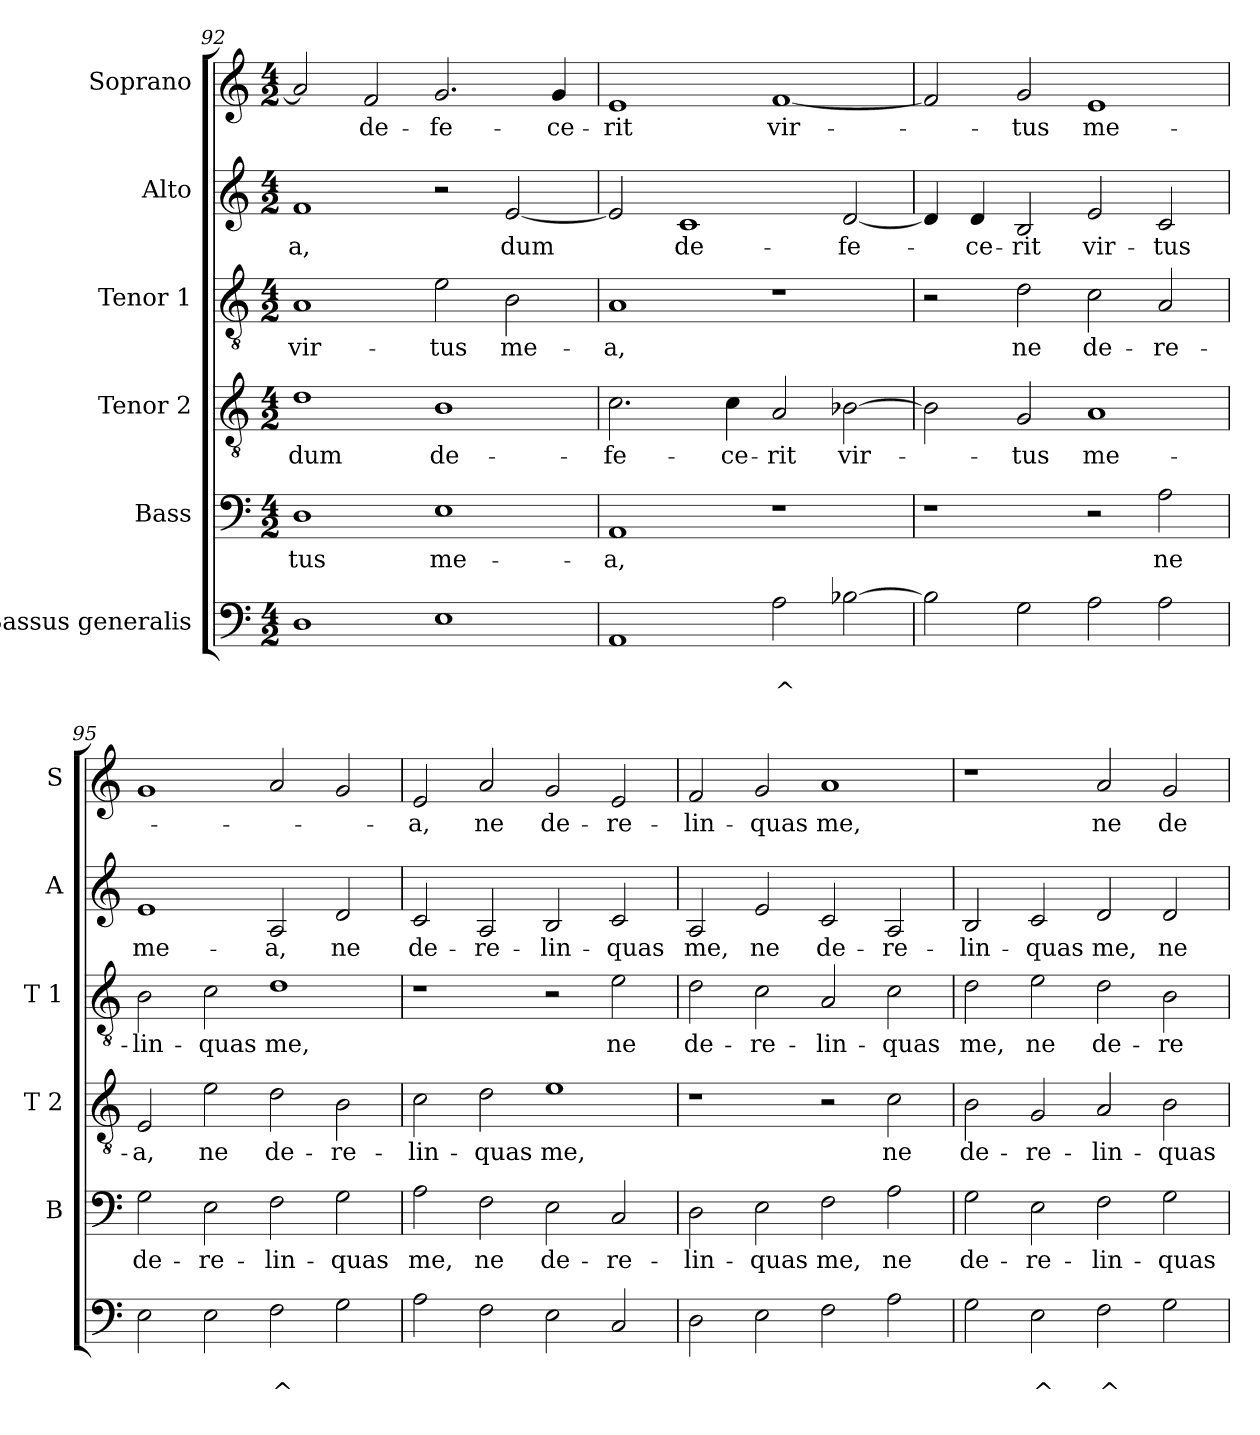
**kern	**text	**text	**kern	**text	**kern	**text	**kern	**text	**kern	**text	**kern	**text
*part6	*part6	*part6	*part5	*part5	*part4	*part4	*part3	*part3	*part2	*part2	*part1	*part1
*staff6	*staff6	*staff6	*staff5	*staff5	*staff4	*staff4	*staff3	*staff3	*staff2	*staff2	*staff1	*staff1
*I"Bassus generalis	*	*	*I"Bass	*	*I"Tenor 2	*	*I"Tenor 1	*	*I"Alto	*	*I"Soprano	*
*	*	*	*I'B	*	*I'T 2	*	*I'T 1	*	*I'A	*	*I'S	*
*clefF4	*	*	*clefF4	*	*clefGv2	*	*clefGv2	*	*clefG2	*	*clefG2	*
*k[]	*	*	*k[]	*	*k[]	*	*k[]	*	*k[]	*	*k[]	*
*C:	*	*	*C:	*	*C:	*	*C:	*	*C:	*	*C:	*
*M4/2	*	*	*M4/2	*	*M4/2	*	*M4/2	*	*M4/2	*	*M4/2	*
=92	=92	=92	=92	=92	=92	=92	=92	=92	=92	=92	=92	=92
!	!	!	!	!LO:LY:b	!	!LO:LY:b	!	!LO:LY:b	!	!LO:LY:b	!	!
1D	.	.	1D	-tus	1d	dum	1A	vir-	1f	-a,	2a/]	.
!	!	!	!	!	!	!	!	!	!	!	!	!LO:LY:b
.	.	.	.	.	.	.	.	.	.	.	2f/	de-
!	!	!	!	!LO:LY:b	!	!LO:LY:b	!	!LO:LY:b	!	!	!	!LO:LY:b
1E	.	.	1E	me-	1B	de-	2e\	-tus	2r	.	2.g/	-fe-
!	!	!	!	!	!	!	!	!LO:LY:b	!	!LO:LY:b	!	!
.	.	.	.	.	.	.	2B\	me-	[2e/	dum	.	.
!	!	!	!	!	!	!	!	!	!	!	!	!LO:LY:b
.	.	.	.	.	.	.	.	.	.	.	4g/	-ce-
!!LO:PB:g=z
=93	=93	=93	=93	=93	=93	=93	=93	=93	=93	=93	=93	=93
!	!	!	!	!LO:LY:b	!	!LO:LY:b	!	!LO:LY:b	!	!	!	!LO:LY:b
1AA	.	.	1AA	-a,	2.c\	-fe-	1A	-a,	2e/]	.	1e	-rit
!	!	!	!	!	!	!	!	!	!	!LO:LY:b	!	!
.	.	.	.	.	.	.	.	.	1c	de-	.	.
!	!	!	!	!	!	!LO:LY:b	!	!	!	!	!	!
.	.	.	.	.	4c\	-ce-	.	.	.	.	.	.
!	!	!LO:LY:b	!	!	!	!LO:LY:b	!	!	!	!	!	!LO:LY:b
2A\	.	^	1r	.	2A/	-rit	1r	.	.	.	[1f	vir-
!	!	!	!	!	!	!LO:LY:b	!	!	!	!LO:LY:b	!	!
[2B-X\	.	.	.	.	[2B-X\	vir-	.	.	[2d/	-fe-	.	.
=94	=94	=94	=94	=94	=94	=94	=94	=94	=94	=94	=94	=94
2B-\]	.	.	1r	.	2B-\]	.	2r	.	4d/]	.	2f/]	.
!	!	!	!	!	!	!	!	!	!	!LO:LY:b	!	!
.	.	.	.	.	.	.	.	.	4d/	-ce-	.	.
!	!	!	!	!	!	!LO:LY:b	!	!LO:LY:b	!	!LO:LY:b	!	!LO:LY:b
2G\	.	.	.	.	2G/	-tus	2d\	ne	2B/	-rit	2g/	-tus
!	!	!	!	!	!	!LO:LY:b	!	!LO:LY:b	!	!LO:LY:b	!	!LO:LY:b
2A\	.	.	2r	.	1A	me-	2c\	de-	2e/	vir-	1e	me-
!	!	!	!	!LO:LY:b	!	!	!	!LO:LY:b	!	!LO:LY:b	!	!
2A\	.	.	2A\	ne	.	.	2A/	-re-	2c/	-tus	.	.
=95	=95	=95	=95	=95	=95	=95	=95	=95	=95	=95	=95	=95
!	!	!	!	!LO:LY:b	!	!LO:LY:b	!	!LO:LY:b	!	!LO:LY:b	!	!
2E\	.	.	2G\	de-	2E/	-a,	2B\	-lin-	1e	me-	1g	.
!	!	!	!	!LO:LY:b	!	!LO:LY:b	!	!LO:LY:b	!	!	!	!
2E\	.	.	2E\	-re-	2e\	ne	2c\	-quas	.	.	.	.
!	!	!LO:LY:b	!	!LO:LY:b	!	!LO:LY:b	!	!LO:LY:b	!	!LO:LY:b	!	!
2F\	.	^	2F\	-lin-	2d\	de-	1d	me,	2A/	-a,	2a/	.
!	!	!	!	!LO:LY:b	!	!LO:LY:b	!	!	!	!LO:LY:b	!	!
2G\	.	.	2G\	-quas	2B\	-re-	.	.	2d/	ne	2g/	.
=96	=96	=96	=96	=96	=96	=96	=96	=96	=96	=96	=96	=96
!	!	!	!	!LO:LY:b	!	!LO:LY:b	!	!	!	!LO:LY:b	!	!LO:LY:b
2A\	.	.	2A\	me,	2c\	-lin-	1r	.	2c/	de-	2e/	-a,
!	!	!	!	!LO:LY:b	!	!LO:LY:b	!	!	!	!LO:LY:b	!	!LO:LY:b
2F\	.	.	2F\	ne	2d\	-quas	.	.	2A/	-re-	2a/	ne
!	!	!	!	!LO:LY:b	!	!LO:LY:b	!	!	!	!LO:LY:b	!	!LO:LY:b
2E\	.	.	2E\	de-	1e	me,	2r	.	2B/	-lin-	2g/	de-
!	!	!	!	!LO:LY:b	!	!	!	!LO:LY:b	!	!LO:LY:b	!	!LO:LY:b
2C/	.	.	2C/	-re-	.	.	2e\	ne	2c/	-quas	2e/	-re-
=97	=97	=97	=97	=97	=97	=97	=97	=97	=97	=97	=97	=97
!	!	!	!	!LO:LY:b	!	!	!	!LO:LY:b	!	!LO:LY:b	!	!LO:LY:b
2D\	.	.	2D\	-lin-	1r	.	2d\	de-	2A/	me,	2f/	-lin-
!	!	!	!	!LO:LY:b	!	!	!	!LO:LY:b	!	!LO:LY:b	!	!LO:LY:b
2E\	.	.	2E\	-quas	.	.	2c\	-re-	2e/	ne	2g/	-quas
!	!	!	!	!LO:LY:b	!	!	!	!LO:LY:b	!	!LO:LY:b	!	!LO:LY:b
2F\	.	.	2F\	me,	2r	.	2A/	-lin-	2c/	de-	1a	me,
!	!	!	!	!LO:LY:b	!	!LO:LY:b	!	!LO:LY:b	!	!LO:LY:b	!	!
2A\	.	.	2A\	ne	2c\	ne	2c\	-quas	2A/	-re-	.	.
!!LO:LB:g=z
=98	=98	=98	=98	=98	=98	=98	=98	=98	=98	=98	=98	=98
!	!	!	!	!LO:LY:b	!	!LO:LY:b	!	!LO:LY:b	!	!LO:LY:b	!	!
2G\	.	.	2G\	de-	2B\	de-	2d\	me,	2B/	-lin-	1r	.
!	!	!LO:LY:b	!	!LO:LY:b	!	!LO:LY:b	!	!LO:LY:b	!	!LO:LY:b	!	!
2E\	.	^	2E\	-re-	2G/	-re-	2e\	ne	2c/	-quas	.	.
!	!	!LO:LY:b	!	!LO:LY:b	!	!LO:LY:b	!	!LO:LY:b	!	!LO:LY:b	!	!LO:LY:b
2F\	.	^	2F\	-lin-	2A/	-lin-	2d\	de-	2d/	me,	2a/	ne
!	!	!	!	!LO:LY:b	!	!LO:LY:b	!	!LO:LY:b	!	!LO:LY:b	!	!LO:LY:b
2G\	.	.	2G\	-quas	2B\	-quas	2B\	-re-	2d/	ne	2g/	de-
=	=	=	=	=	=	=	=	=	=	=	=	=
*-	*-	*-	*-	*-	*-	*-	*-	*-	*-	*-	*-	*-
